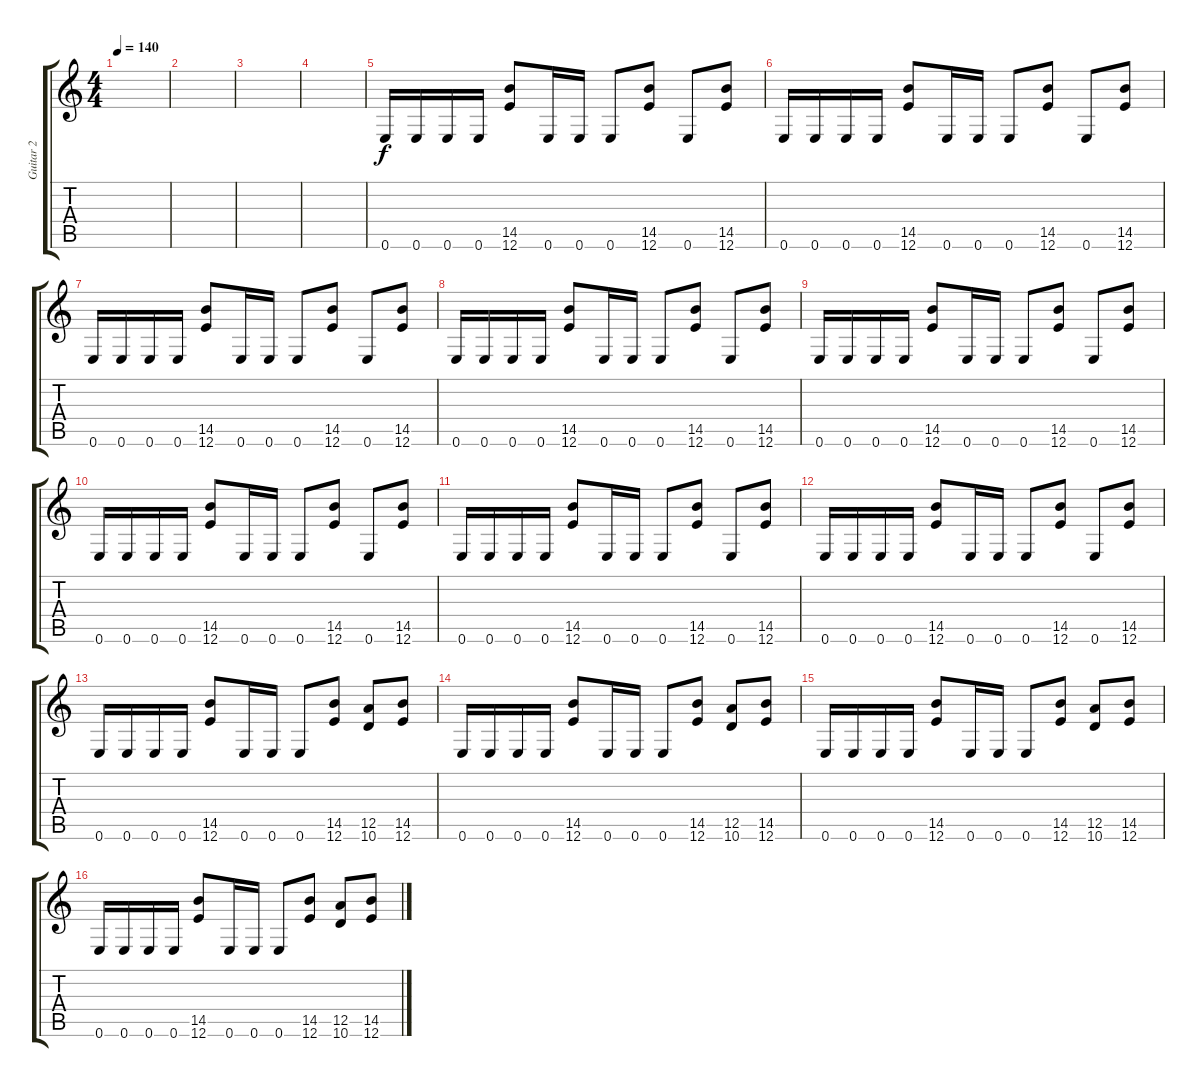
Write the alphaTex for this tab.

\track ("Guitar 2" "Guitar 2") {instrument overdrivenguitar}
\staff {score tabs}
\tuning (E4 B3 G3 D3 A2 E2) {hide}
\ts (4 4)
\tempo 140
\clef g2
\ks c
|
|
|
|
0.6.16 0.6.16 0.6.16 0.6.16 (14.5 12.6).8 0.6.16 0.6.16 0.6.8 (14.5 12.6).8 0.6.8 (14.5 12.6).8 |
0.6.16 0.6.16 0.6.16 0.6.16 (14.5 12.6).8 0.6.16 0.6.16 0.6.8 (14.5 12.6).8 0.6.8 (14.5 12.6).8 |
0.6.16 0.6.16 0.6.16 0.6.16 (14.5 12.6).8 0.6.16 0.6.16 0.6.8 (14.5 12.6).8 0.6.8 (14.5 12.6).8 |
0.6.16 0.6.16 0.6.16 0.6.16 (14.5 12.6).8 0.6.16 0.6.16 0.6.8 (14.5 12.6).8 0.6.8 (14.5 12.6).8 |
0.6.16 0.6.16 0.6.16 0.6.16 (14.5 12.6).8 0.6.16 0.6.16 0.6.8 (14.5 12.6).8 0.6.8 (14.5 12.6).8 |
0.6.16 0.6.16 0.6.16 0.6.16 (14.5 12.6).8 0.6.16 0.6.16 0.6.8 (14.5 12.6).8 0.6.8 (14.5 12.6).8 |
0.6.16 0.6.16 0.6.16 0.6.16 (14.5 12.6).8 0.6.16 0.6.16 0.6.8 (14.5 12.6).8 0.6.8 (14.5 12.6).8 |
0.6.16 0.6.16 0.6.16 0.6.16 (14.5 12.6).8 0.6.16 0.6.16 0.6.8 (14.5 12.6).8 0.6.8 (14.5 12.6).8 |
0.6.16 0.6.16 0.6.16 0.6.16 (14.5 12.6).8 0.6.16 0.6.16 0.6.8 (14.5 12.6).8 (12.5 10.6).8 (14.5 12.6).8 |
0.6.16 0.6.16 0.6.16 0.6.16 (14.5 12.6).8 0.6.16 0.6.16 0.6.8 (14.5 12.6).8 (12.5 10.6).8 (14.5 12.6).8 |
0.6.16 0.6.16 0.6.16 0.6.16 (14.5 12.6).8 0.6.16 0.6.16 0.6.8 (14.5 12.6).8 (12.5 10.6).8 (14.5 12.6).8 |
0.6.16 0.6.16 0.6.16 0.6.16 (14.5 12.6).8 0.6.16 0.6.16 0.6.8 (14.5 12.6).8 (12.5 10.6).8 (14.5 12.6).8
